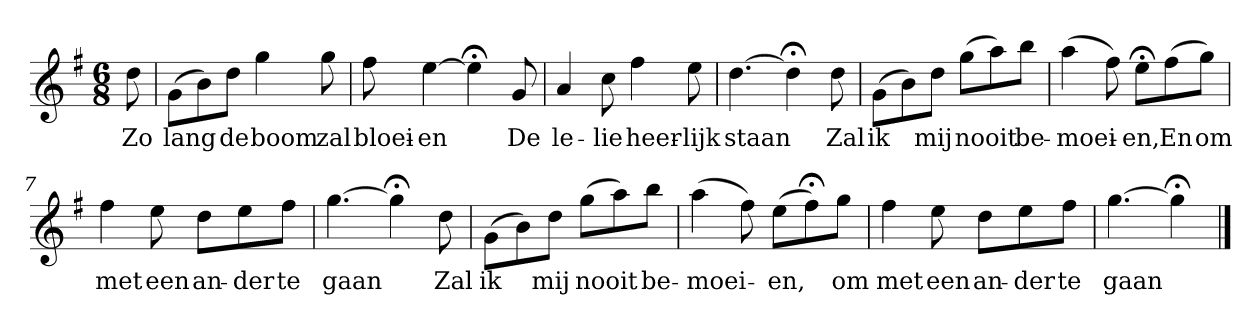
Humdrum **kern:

**kern	**text
*part1	*part1
*staff1	*staff1
*k[f#]	*
*G:	*
*M6/8	*
*MM120	*
=	=
8dd	Zo
=1	=1
(8gL	lang
8b)	.
8ddJ	de
4gg	boom
8gg	zal
=2	=2
8ff#	bloei-
[4ee	-en
4ee;<]	.
8g	De
=3	=3
4a	le-
8cc	-lie
4ff#	heer-
8ee	-lijk
=4	=4
[4.dd	staan
4dd;<]	.
8dd	Zal
=5	=5
(8gL	ik
8b)	.
8ddJ	mij
(8ggL	nooit
8aa)	.
8bbJ	be-
=6	=6
(4aa	-moei-
8ff#)	.
8ee;<L	-en,
(8ff#	En
8ggJ)	om
=7	=7
4ff#	met
8ee	een
8ddL	an-
8ee	-der
8ff#J	te
=8	=8
[4.gg	gaan
4gg;<]	.
8dd	Zal
=9	=9
(8gL	ik
8b)	.
8ddJ	mij
(8ggL	nooit
8aa)	.
8bbJ	be-
=10	=10
(4aa	-moei-
8ff#)	.
(8eeL	-en,
8ff#;<)	.
8ggJ	om
=11	=11
4ff#	met
8ee	een
8ddL	an-
8ee	-der
8ff#J	te
=12	=12
[4.gg	gaan
4gg;<]	.
==	==
*-	*-
